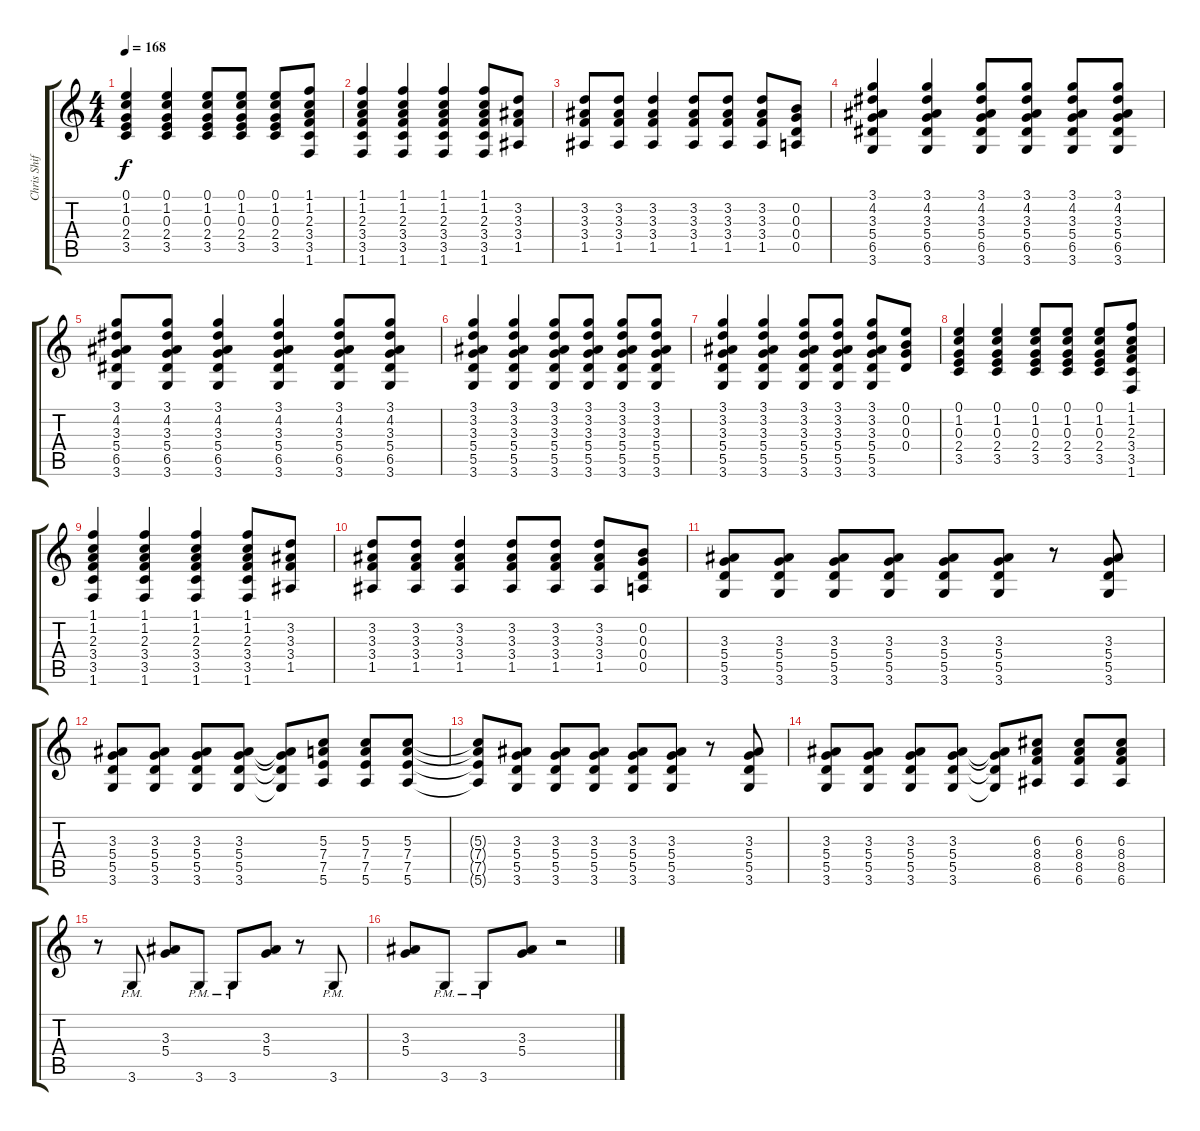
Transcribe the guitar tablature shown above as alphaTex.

\track ("Chris Shiflett" "Chris Shif") {instrument distortionguitar}
\staff {score tabs}
\tuning (E4 B3 G3 D3 A2 E2) {hide}
\ts (4 4)
\tempo 168
\clef g2
\ks c
(0.1 1.2 0.3 2.4 3.5).4{dy f} (0.1 1.2 0.3 2.4 3.5).4 (0.1 1.2 0.3 2.4 3.5).8 (0.1 1.2 0.3 2.4 3.5).8 (0.1 1.2 0.3 2.4 3.5).8 (1.1 1.2 2.3 3.4 3.5 1.6).8 |
(1.1 1.2 2.3 3.4 3.5 1.6).4 (1.1 1.2 2.3 3.4 3.5 1.6).4 (1.1 1.2 2.3 3.4 3.5 1.6).4 (1.1 1.2 2.3 3.4 3.5 1.6).8 (3.2 3.3 3.4 1.5).8 |
(3.2 3.3 3.4 1.5).8 (3.2 3.3 3.4 1.5).8 (3.2 3.3 3.4 1.5).4 (3.2 3.3 3.4 1.5).8 (3.2 3.3 3.4 1.5).8 (3.2 3.3 3.4 1.5).8 (0.2 0.3 0.4 0.5).8 |
(3.1 4.2 3.3 5.4 6.5 3.6).4 (3.1 4.2 3.3 5.4 6.5 3.6).4 (3.1 4.2 3.3 5.4 6.5 3.6).8 (3.1 4.2 3.3 5.4 6.5 3.6).8 (3.1 4.2 3.3 5.4 6.5 3.6).8 (3.1 4.2 3.3 5.4 6.5 3.6).8 |
(3.1 4.2 3.3 5.4 6.5 3.6).8 (3.1 4.2 3.3 5.4 6.5 3.6).8 (3.1 4.2 3.3 5.4 6.5 3.6).4 (3.1 4.2 3.3 5.4 6.5 3.6).4 (3.1 4.2 3.3 5.4 6.5 3.6).8 (3.1 4.2 3.3 5.4 6.5 3.6).8 |
(3.1 3.2 3.3 5.4 5.5 3.6).4 (3.1 3.2 3.3 5.4 5.5 3.6).4 (3.1 3.2 3.3 5.4 5.5 3.6).8 (3.1 3.2 3.3 5.4 5.5 3.6).8 (3.1 3.2 3.3 5.4 5.5 3.6).8 (3.1 3.2 3.3 5.4 5.5 3.6).8 |
(3.1 3.2 3.3 5.4 5.5 3.6).4 (3.1 3.2 3.3 5.4 5.5 3.6).4 (3.1 3.2 3.3 5.4 5.5 3.6).8 (3.1 3.2 3.3 5.4 5.5 3.6).8 (3.1 3.2 3.3 5.4 5.5 3.6).8 (0.1 0.2 0.3 0.4).8 |
(0.1 1.2 0.3 2.4 3.5).4 (0.1 1.2 0.3 2.4 3.5).4 (0.1 1.2 0.3 2.4 3.5).8 (0.1 1.2 0.3 2.4 3.5).8 (0.1 1.2 0.3 2.4 3.5).8 (1.1 1.2 2.3 3.4 3.5 1.6).8 |
(1.1 1.2 2.3 3.4 3.5 1.6).4 (1.1 1.2 2.3 3.4 3.5 1.6).4 (1.1 1.2 2.3 3.4 3.5 1.6).4 (1.1 1.2 2.3 3.4 3.5 1.6).8 (3.2 3.3 3.4 1.5).8 |
(3.2 3.3 3.4 1.5).8 (3.2 3.3 3.4 1.5).8 (3.2 3.3 3.4 1.5).4 (3.2 3.3 3.4 1.5).8 (3.2 3.3 3.4 1.5).8 (3.2 3.3 3.4 1.5).8 (0.2 0.3 0.4 0.5).8 |
(3.3 5.4 5.5 3.6).8 (3.3 5.4 5.5 3.6).8 (3.3 5.4 5.5 3.6).8 (3.3 5.4 5.5 3.6).8 (3.3 5.4 5.5 3.6).8 (3.3 5.4 5.5 3.6).8 r.8 (3.3 5.4 5.5 3.6).8 |
(3.3 5.4 5.5 3.6).8 (3.3 5.4 5.5 3.6).8 (3.3 5.4 5.5 3.6).8 (3.3 5.4 5.5 3.6).8 (3.3{t} 5.4{t} 5.5{t} 3.6{t}).8 (5.3 7.4 7.5 5.6).8 (5.3 7.4 7.5 5.6).8 (5.3 7.4 7.5 5.6).8 |
(5.3{t} 7.4{t} 7.5{t} 5.6{t}).8 (3.3 5.4 5.5 3.6).8 (3.3 5.4 5.5 3.6).8 (3.3 5.4 5.5 3.6).8 (3.3 5.4 5.5 3.6).8 (3.3 5.4 5.5 3.6).8 r.8 (3.3 5.4 5.5 3.6).8 |
(3.3 5.4 5.5 3.6).8 (3.3 5.4 5.5 3.6).8 (3.3 5.4 5.5 3.6).8 (3.3 5.4 5.5 3.6).8 (3.3{t} 5.4{t} 5.5{t} 3.6{t}).8 (6.3 8.4 8.5 6.6).8 (6.3 8.4 8.5 6.6).8 (6.3 8.4 8.5 6.6).8 |
r.8 3.6{pm}.8 (3.3 5.4).8 3.6{pm}.8 3.6{pm}.8 (3.3 5.4).8 r.8 3.6{pm}.8 |
(3.3 5.4).8 3.6{pm}.8 3.6{pm}.8 (3.3 5.4).8 r.2
